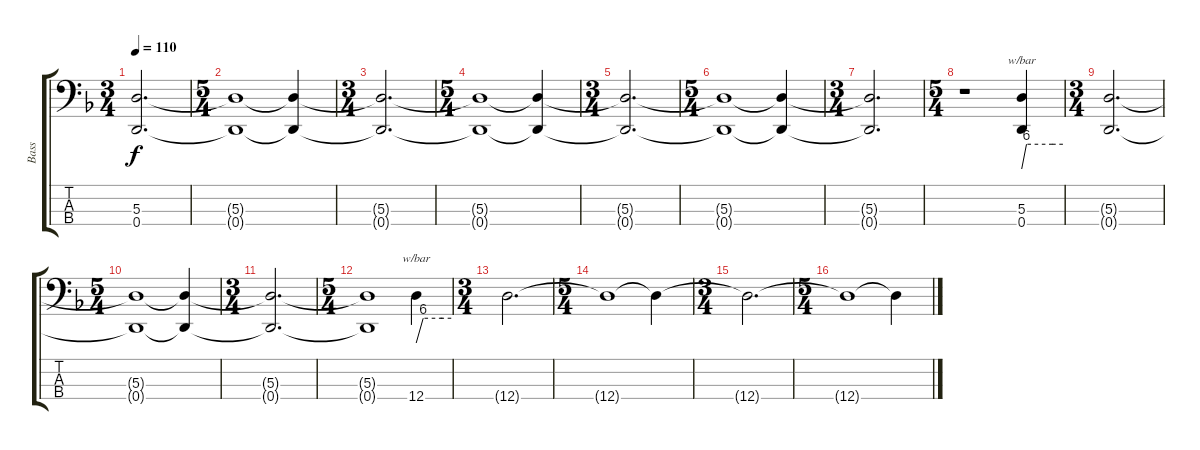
\track ("Bass" "Bass") {instrument slapbass2}
\staff {score tabs}
\tuning (G2 D2 A1 D1) {hide}
\ts (3 4)
\tempo 110
\clef f4
\ks dminor
(5.3{t} 0.4{t}).2{d dy f} |
\ts (5 4)
(5.3{t} 0.4{t}).1 (5.3{t} 0.4{t}).4 |
\ts (3 4)
(5.3{t} 0.4{t}).2{d} |
\ts (5 4)
(5.3{t} 0.4{t}).1 (5.3{t} 0.4{t}).4 |
\ts (3 4)
(5.3{t} 0.4{t}).2{d} |
\ts (5 4)
(5.3{t} 0.4{t}).1{volume 1} (5.3{t} 0.4{t}).4 |
\ts (3 4)
(5.3{t} 0.4{t}).2{d} |
\ts (5 4)
r.1 (5.3 0.4).4{tbe (custom default 0 0 7 24 45 24 60 24) volume 16} |
\ts (3 4)
(5.3{t} 0.4{t}).2{d} |
\ts (5 4)
(5.3{t} 0.4{t}).1 (5.3{t} 0.4{t}).4 |
\ts (3 4)
(5.3{t} 0.4{t}).2{d} |
\ts (5 4)
(5.3{t} 0.4{t}).1{volume 1} 12.4.4{tbe (custom default 0 0 12 24 45 24 60 24) volume 16} |
\ts (3 4)
12.4{t}.2{d} |
\ts (5 4)
12.4{t}.1 12.4{t}.4 |
\ts (3 4)
12.4{t}.2{d} |
\ts (5 4)
12.4{t}.1{volume 6} 12.4{t}.4
